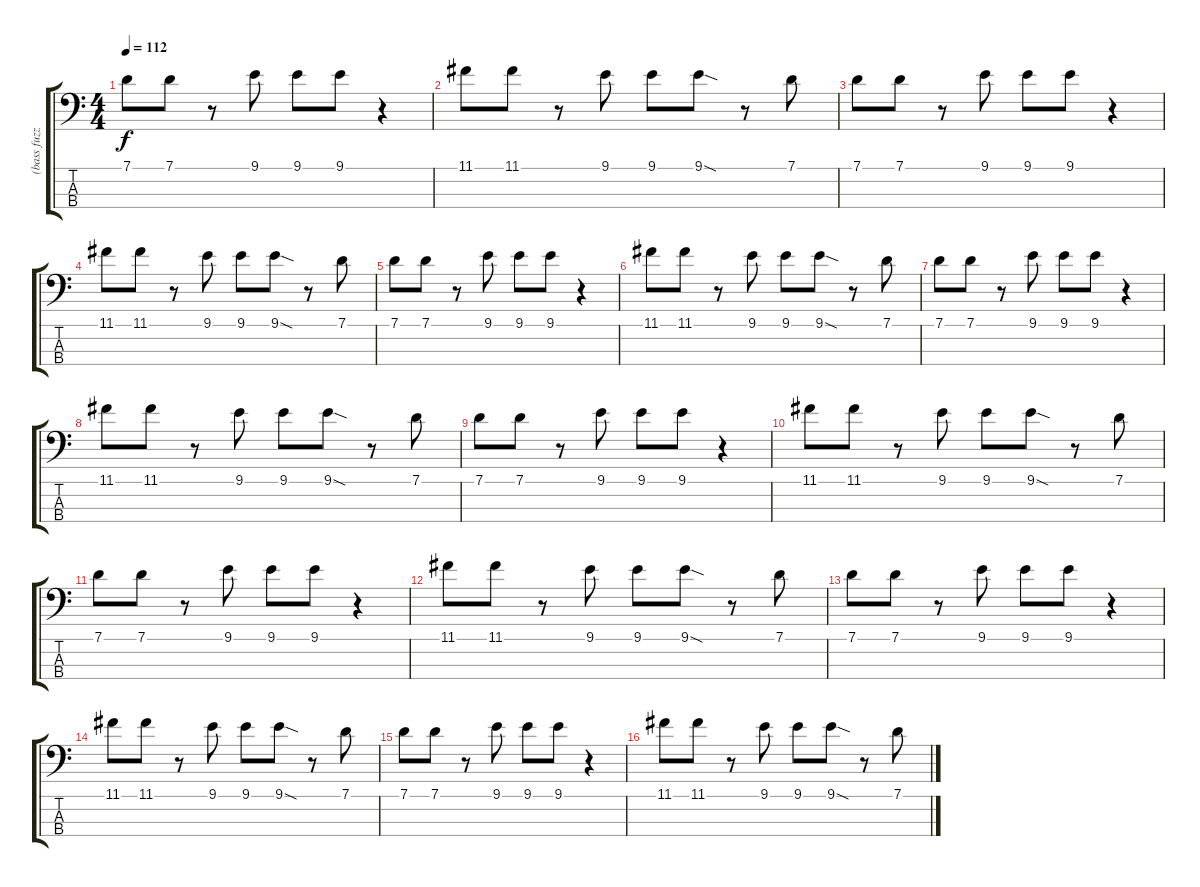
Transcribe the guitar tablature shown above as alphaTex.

\track ("(bass fuzz)" "(bass fuzz") {instrument overdrivenguitar}
\staff {score tabs}
\tuning (G2 D2 A1 E1) {hide}
\ts (4 4)
\tempo 112
\clef f4
\ks c
7.1.8{dy f} 7.1.8 r.8 9.1.8 9.1.8 9.1.8 r.4 |
11.1.8 11.1.8 r.8 9.1.8 9.1.8 9.1{sod}.8 r.8 7.1.8 |
7.1.8 7.1.8 r.8 9.1.8 9.1.8 9.1.8 r.4 |
11.1.8 11.1.8 r.8 9.1.8 9.1.8 9.1{sod}.8 r.8 7.1.8 |
7.1.8 7.1.8 r.8 9.1.8 9.1.8 9.1.8 r.4 |
11.1.8 11.1.8 r.8 9.1.8 9.1.8 9.1{sod}.8 r.8 7.1.8 |
7.1.8 7.1.8 r.8 9.1.8 9.1.8 9.1.8 r.4 |
11.1.8 11.1.8 r.8 9.1.8 9.1.8 9.1{sod}.8 r.8 7.1.8 |
7.1.8 7.1.8 r.8 9.1.8 9.1.8 9.1.8 r.4 |
11.1.8 11.1.8 r.8 9.1.8 9.1.8 9.1{sod}.8 r.8 7.1.8 |
7.1.8 7.1.8 r.8 9.1.8 9.1.8 9.1.8 r.4 |
11.1.8 11.1.8 r.8 9.1.8 9.1.8 9.1{sod}.8 r.8 7.1.8 |
7.1.8 7.1.8 r.8 9.1.8 9.1.8 9.1.8 r.4 |
11.1.8 11.1.8 r.8 9.1.8 9.1.8 9.1{sod}.8 r.8 7.1.8 |
7.1.8 7.1.8 r.8 9.1.8 9.1.8 9.1.8 r.4 |
11.1.8 11.1.8 r.8 9.1.8 9.1.8 9.1{sod}.8 r.8 7.1.8
